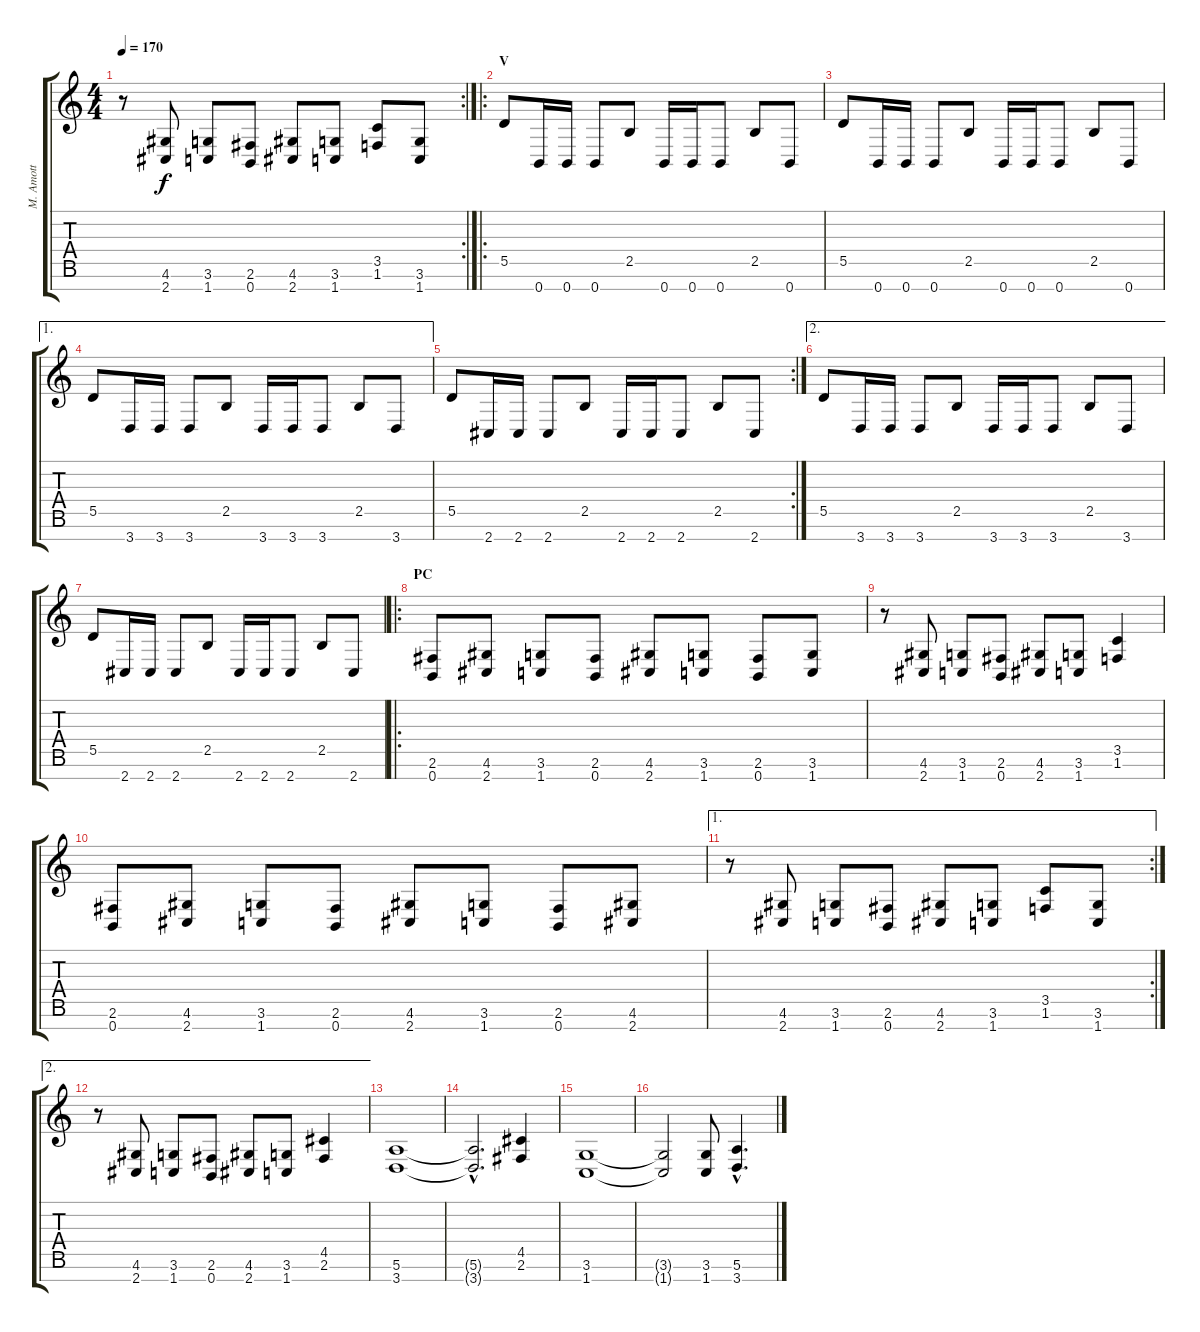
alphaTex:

\track ("M. Amott" "M. Amott") {instrument distortionguitar}
\staff {score tabs}
\tuning (E4 B3 G3 D3 A2 E2 B1) {hide}
\rc 2
\ts (4 4)
\tempo 170
\clef g2
\ks c
r.8{dy f} (4.6 2.7).8 (3.6 1.7).8 (2.6 0.7).8 (4.6 2.7).8 (3.6 1.7).8 (3.5 1.6).8 (3.6 1.7).8 |
\ro
\section ("" "V")
5.5.8 0.7.16 0.7.16 0.7.8 2.5.8 0.7.16 0.7.16 0.7.8 2.5.8 0.7.8 |
5.5.8 0.7.16 0.7.16 0.7.8 2.5.8 0.7.16 0.7.16 0.7.8 2.5.8 0.7.8 |
\ae 1
5.5.8 3.7.16 3.7.16 3.7.8 2.5.8 3.7.16 3.7.16 3.7.8 2.5.8 3.7.8 |
\rc 2
5.5.8 2.7.16 2.7.16 2.7.8 2.5.8 2.7.16 2.7.16 2.7.8 2.5.8 2.7.8 |
\ae 2
5.5.8 3.7.16 3.7.16 3.7.8 2.5.8 3.7.16 3.7.16 3.7.8 2.5.8 3.7.8 |
5.5.8 2.7.16 2.7.16 2.7.8 2.5.8 2.7.16 2.7.16 2.7.8 2.5.8 2.7.8 |
\ro
\section ("" "PC")
(2.6 0.7).8 (4.6 2.7).8 (3.6 1.7).8 (2.6 0.7).8 (4.6 2.7).8 (3.6 1.7).8 (2.6 0.7).8 (3.6 1.7).8 |
r.8 (4.6 2.7).8 (3.6 1.7).8 (2.6 0.7).8 (4.6 2.7).8 (3.6 1.7).8 (3.5 1.6).4 |
(2.6 0.7).8 (4.6 2.7).8 (3.6 1.7).8 (2.6 0.7).8 (4.6 2.7).8 (3.6 1.7).8 (2.6 0.7).8 (4.6 2.7).8 |
\ae 1
\rc 2
r.8 (4.6 2.7).8 (3.6 1.7).8 (2.6 0.7).8 (4.6 2.7).8 (3.6 1.7).8 (3.5 1.6).8 (3.6 1.7).8 |
\ae 2
r.8 (4.6 2.7).8 (3.6 1.7).8 (2.6 0.7).8 (4.6 2.7).8 (3.6 1.7).8 (4.5 2.6).4 |
(5.6 3.7).1 |
(5.6{hac t} 3.7{hac t}).2{d} (4.5 2.6).4 |
(3.6 1.7).1 |
(3.6{t} 1.7{t}).2 (3.6 1.7).8 (5.6{hac} 3.7{hac}).4{d}
